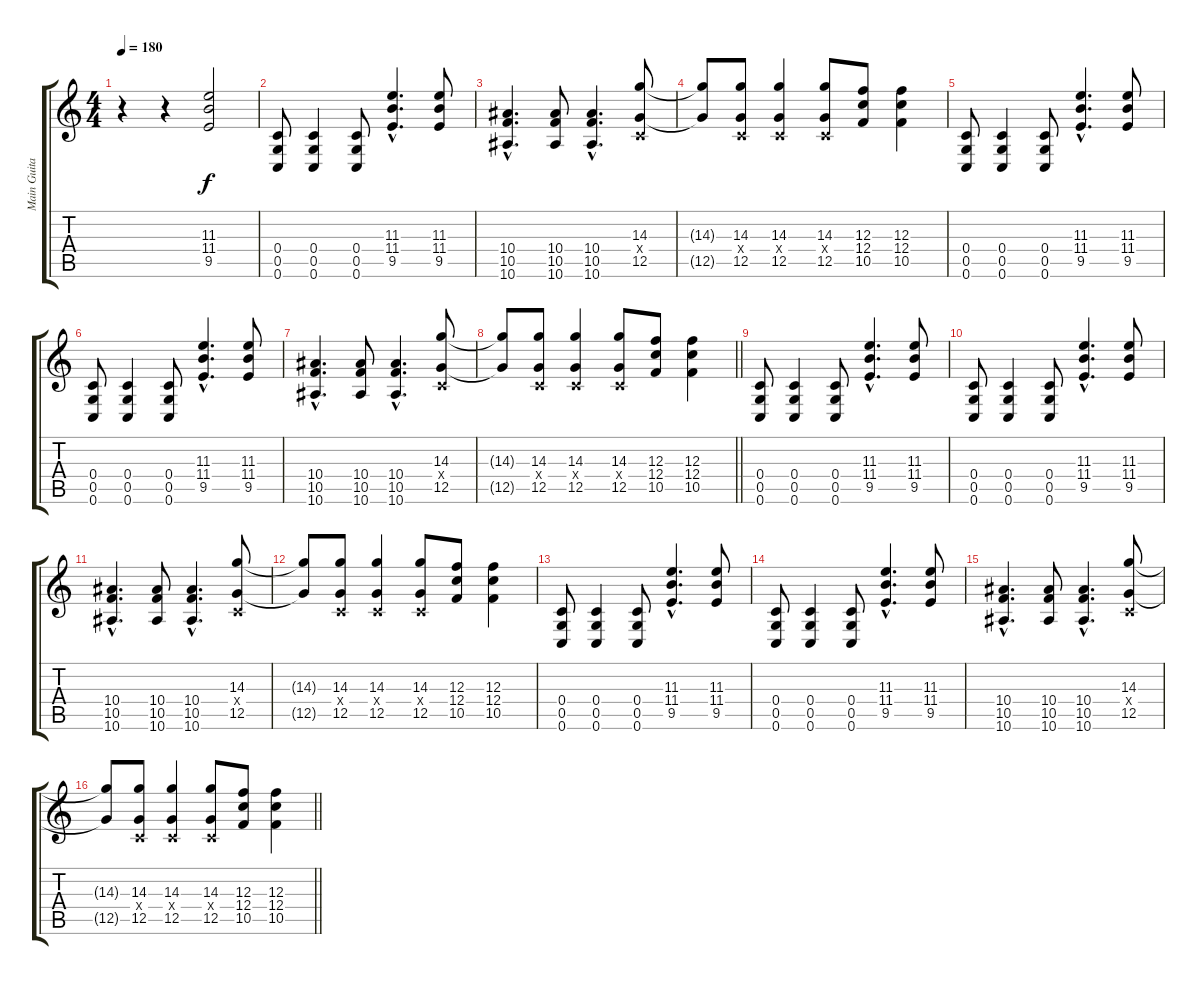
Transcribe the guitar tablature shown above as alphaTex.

\track ("Main Guitar" "Main Guita") {instrument distortionguitar}
\staff {score tabs}
\tuning (D4 A3 F3 C3 G2 C2) {hide}
\ts (4 4)
\tempo 180
\clef g2
\ks c
r.4{dy f} r.4 (11.3 11.4 9.5).2 |
(0.4 0.5 0.6).8 (0.4 0.5 0.6).4 (0.4 0.5 0.6).8 (11.3{hac} 11.4{hac} 9.5{hac}).4{d} (11.3 11.4 9.5).8 |
(10.4{hac} 10.5{hac} 10.6{hac}).4{d} (10.4 10.5 10.6).8 (10.4{hac} 10.5{hac} 10.6{hac}).4{d} (14.3 0.4{x} 12.5).8 |
(14.3{t} 12.5{t}).8 (14.3 0.4{x} 12.5).8 (14.3 0.4{x} 12.5).4 (14.3 0.4{x} 12.5).8 (12.3 12.4 10.5).8 (12.3 12.4 10.5).4 |
(0.4 0.5 0.6).8 (0.4 0.5 0.6).4 (0.4 0.5 0.6).8 (11.3{hac} 11.4{hac} 9.5{hac}).4{d} (11.3 11.4 9.5).8 |
(0.4 0.5 0.6).8 (0.4 0.5 0.6).4 (0.4 0.5 0.6).8 (11.3{hac} 11.4{hac} 9.5{hac}).4{d} (11.3 11.4 9.5).8 |
(10.4{hac} 10.5{hac} 10.6{hac}).4{d} (10.4 10.5 10.6).8 (10.4{hac} 10.5{hac} 10.6{hac}).4{d} (14.3 0.4{x} 12.5).8 |
\barLineRight lightlight
(14.3{t} 12.5{t}).8 (14.3 0.4{x} 12.5).8 (14.3 0.4{x} 12.5).4 (14.3 0.4{x} 12.5).8 (12.3 12.4 10.5).8 (12.3 12.4 10.5).4 |
(0.4 0.5 0.6).8{instrument distortionguitar} (0.4 0.5 0.6).4 (0.4 0.5 0.6).8 (11.3{hac} 11.4{hac} 9.5{hac}).4{d} (11.3 11.4 9.5).8 |
(0.4 0.5 0.6).8 (0.4 0.5 0.6).4 (0.4 0.5 0.6).8 (11.3{hac} 11.4{hac} 9.5{hac}).4{d} (11.3 11.4 9.5).8 |
(10.4{hac} 10.5{hac} 10.6{hac}).4{d} (10.4 10.5 10.6).8 (10.4{hac} 10.5{hac} 10.6{hac}).4{d} (14.3 0.4{x} 12.5).8 |
(14.3{t} 12.5{t}).8 (14.3 0.4{x} 12.5).8 (14.3 0.4{x} 12.5).4 (14.3 0.4{x} 12.5).8 (12.3 12.4 10.5).8 (12.3 12.4 10.5).4 |
(0.4 0.5 0.6).8 (0.4 0.5 0.6).4 (0.4 0.5 0.6).8 (11.3{hac} 11.4{hac} 9.5{hac}).4{d} (11.3 11.4 9.5).8 |
(0.4 0.5 0.6).8 (0.4 0.5 0.6).4 (0.4 0.5 0.6).8 (11.3{hac} 11.4{hac} 9.5{hac}).4{d} (11.3 11.4 9.5).8 |
(10.4{hac} 10.5{hac} 10.6{hac}).4{d} (10.4 10.5 10.6).8 (10.4{hac} 10.5{hac} 10.6{hac}).4{d} (14.3 0.4{x} 12.5).8 |
\barLineRight lightlight
(14.3{t} 12.5{t}).8 (14.3 0.4{x} 12.5).8 (14.3 0.4{x} 12.5).4 (14.3 0.4{x} 12.5).8 (12.3 12.4 10.5).8 (12.3 12.4 10.5).4
